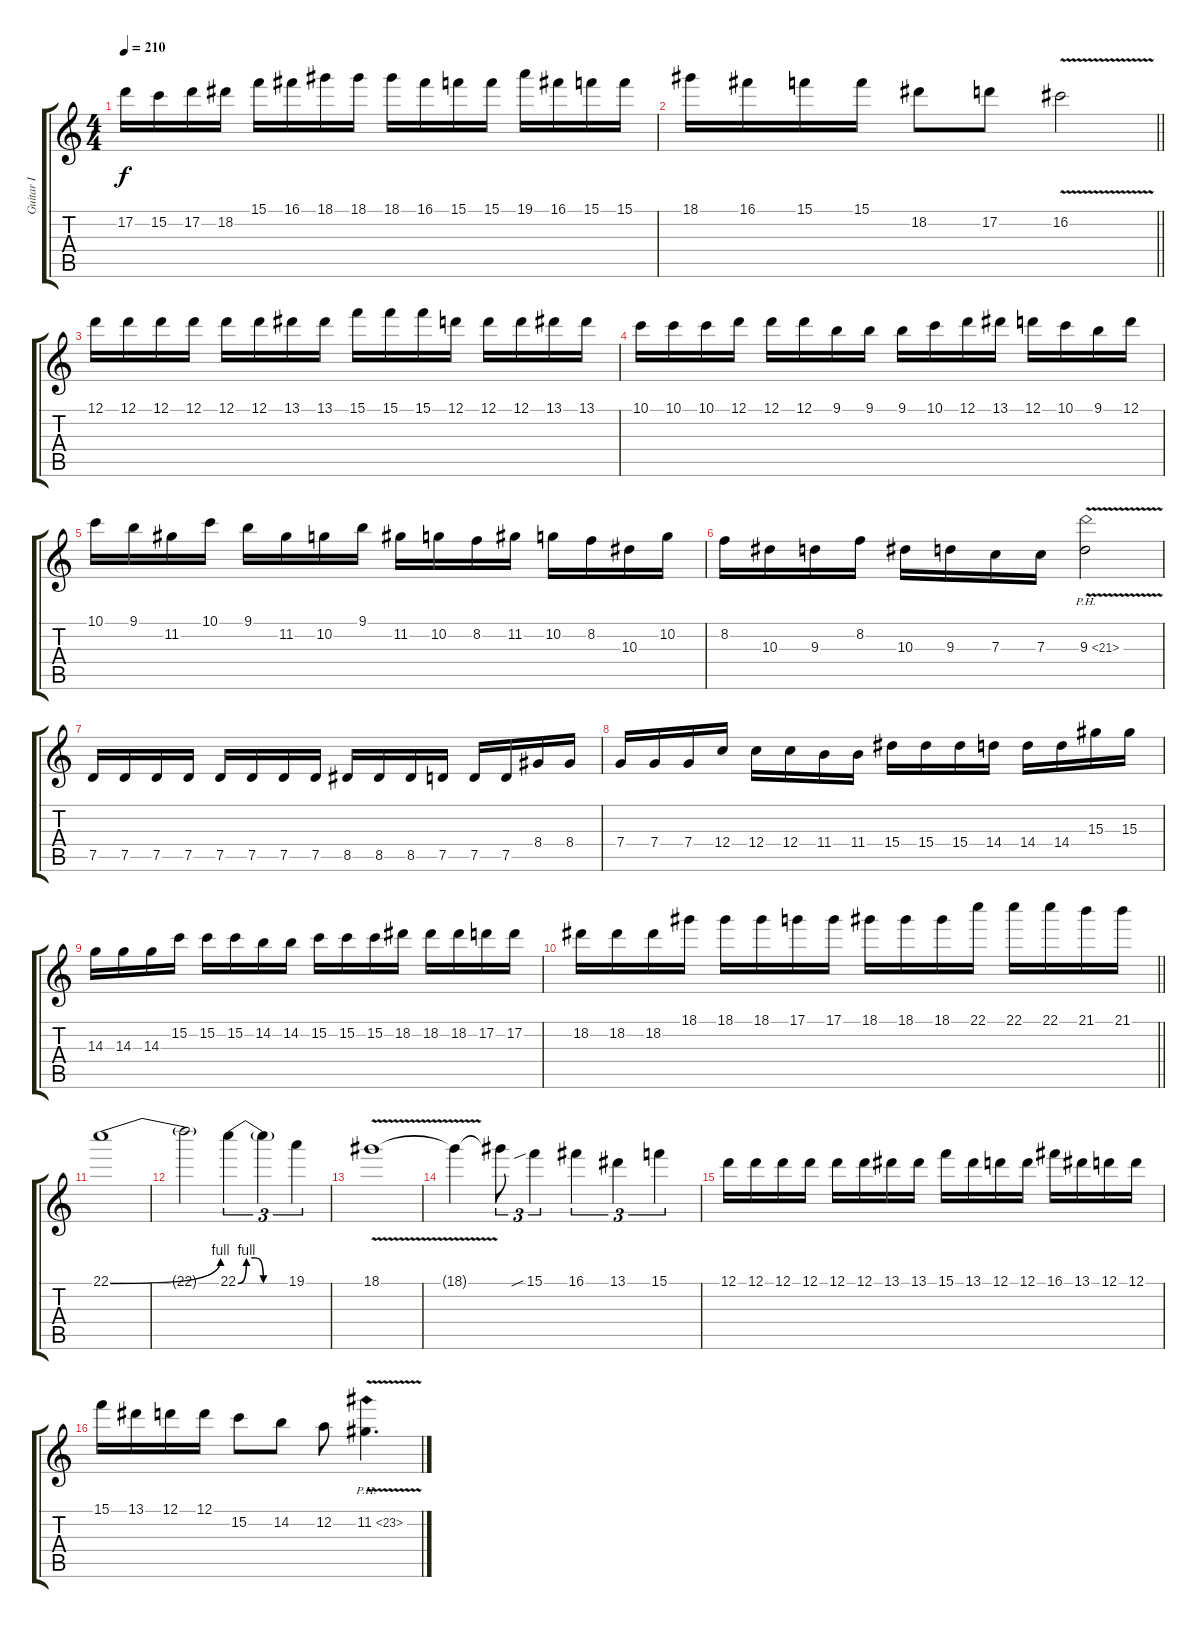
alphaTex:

\track ("Guitar I" "Guitar I") {instrument distortionguitar}
\staff {score tabs}
\tuning (D4 A3 F3 C3 G2 D2) {hide}
\ts (4 4)
\tempo 210
\clef g2
\ks c
17.2.16{dy f} 15.2.16 17.2.16 18.2.16 15.1.16 16.1.16 18.1.16 18.1.16 18.1.16 16.1.16 15.1.16 15.1.16 19.1.16 16.1.16 15.1.16 15.1.16 |
\barLineRight lightlight
18.1.16 16.1.16 15.1.16 15.1.16 18.2.8 17.2.8 16.2{v}.2 |
12.1.16 12.1.16 12.1.16 12.1.16 12.1.16 12.1.16 13.1.16 13.1.16 15.1.16 15.1.16 15.1.16 12.1.16 12.1.16 12.1.16 13.1.16 13.1.16 |
10.1.16 10.1.16 10.1.16 12.1.16 12.1.16 12.1.16 9.1.16 9.1.16 9.1.16 10.1.16 12.1.16 13.1.16 12.1.16 10.1.16 9.1.16 12.1.16 |
10.1.16 9.1.16 11.2.16 10.1.16 9.1.16 11.2.16 10.2.16 9.1.16 11.2.16 10.2.16 8.2.16 11.2.16 10.2.16 8.2.16 10.3.16 10.2.16 |
8.2.16 10.3.16 9.3.16 8.2.16 10.3.16 9.3.16 7.3.16 7.3.16 9.3{ph 12 v}.2 |
7.5.16 7.5.16 7.5.16 7.5.16 7.5.16 7.5.16 7.5.16 7.5.16 8.5.16 8.5.16 8.5.16 7.5.16 7.5.16 7.5.16 8.4.16 8.4.16 |
7.4.16 7.4.16 7.4.16 12.4.16 12.4.16 12.4.16 11.4.16 11.4.16 15.4.16 15.4.16 15.4.16 14.4.16 14.4.16 14.4.16 15.3.16 15.3.16 |
14.3.16 14.3.16 14.3.16 15.2.16 15.2.16 15.2.16 14.2.16 14.2.16 15.2.16 15.2.16 15.2.16 18.2.16 18.2.16 18.2.16 17.2.16 17.2.16 |
\barLineRight lightlight
18.2.16 18.2.16 18.2.16 18.1.16 18.1.16 18.1.16 17.1.16 17.1.16 18.1.16 18.1.16 18.1.16 22.1.16 22.1.16 22.1.16 21.1.16 21.1.16 |
\section ("" "")
22.1{be (bend 0 0 60 4)}.1 |
22.1{t}.2 22.1{be (custom 0 0 10 4 20 4 30 0 60 0)}.4{tu (3 2)} 22.1{t}.4{tu (3 2)} 19.1.4{tu (3 2)} |
18.1{v}.1 |
18.1{t}.4 18.1{t}.8{tu (3 2)} 15.1{sib}.4{tu (3 2)} 16.1.4{tu (3 2)} 13.1.4{tu (3 2)} 15.1.4{tu (3 2)} |
12.1.16 12.1.16 12.1.16 12.1.16 12.1.16 12.1.16 13.1.16 13.1.16 15.1.16 13.1.16 12.1.16 12.1.16 16.1.16 13.1.16 12.1.16 12.1.16 |
15.1.16 13.1.16 12.1.16 12.1.16 15.2.8 14.2.8 12.2.8 11.2{ph 12 v}.4{d}
